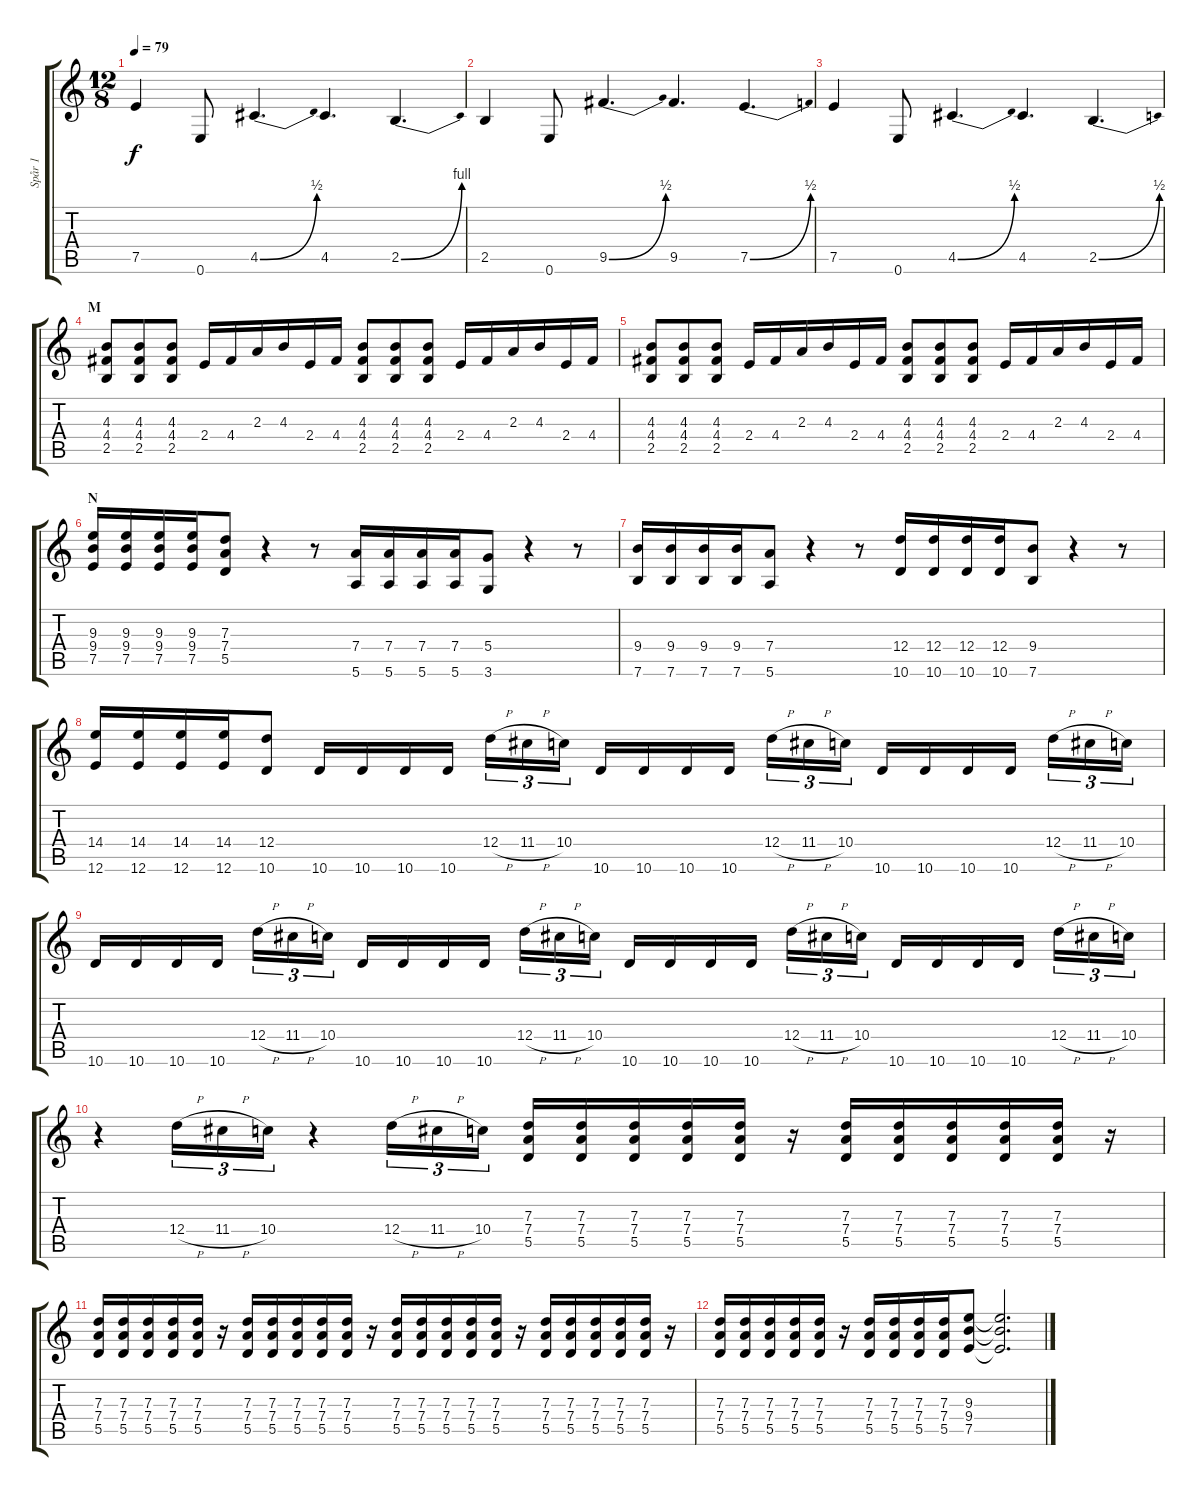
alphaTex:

\track ("Spår 1" "Spår 1") {instrument distortionguitar}
\staff {score tabs}
\tuning (E4 B3 G3 D3 A2 E2) {hide}
\ts (12 8)
\tempo 79
\clef g2
\ks c
7.5.4{dy f} 0.6.8 4.5{be (bend 0 0 60 2)}.4{d} 4.5.4{d} 2.5{be (bend 0 0 60 4)}.4{d} |
2.5.4 0.6.8 9.5{be (bend 0 0 60 2)}.4{d} 9.5.4{d} 7.5{be (bend 0 0 60 2)}.4{d} |
7.5.4 0.6.8 4.5{be (bend 0 0 60 2)}.4{d} 4.5.4{d} 2.5{be (bend 0 0 60 2)}.4{d} |
\section ("" "M")
(4.3 4.4 2.5).8 (4.3 4.4 2.5).8 (4.3 4.4 2.5).8 2.4.16 4.4.16 2.3.16 4.3.16 2.4.16 4.4.16 (4.3 4.4 2.5).8 (4.3 4.4 2.5).8 (4.3 4.4 2.5).8 2.4.16 4.4.16 2.3.16 4.3.16 2.4.16 4.4.16 |
(4.3 4.4 2.5).8 (4.3 4.4 2.5).8 (4.3 4.4 2.5).8 2.4.16 4.4.16 2.3.16 4.3.16 2.4.16 4.4.16 (4.3 4.4 2.5).8 (4.3 4.4 2.5).8 (4.3 4.4 2.5).8 2.4.16 4.4.16 2.3.16 4.3.16 2.4.16 4.4.16 |
\section ("" "N")
(9.3 9.4 7.5).16 (9.3 9.4 7.5).16 (9.3 9.4 7.5).16 (9.3 9.4 7.5).16 (7.3 7.4 5.5).8 r.4 r.8 (7.4 5.6).16 (7.4 5.6).16 (7.4 5.6).16 (7.4 5.6).16 (5.4 3.6).8 r.4 r.8 |
(9.4 7.6).16 (9.4 7.6).16 (9.4 7.6).16 (9.4 7.6).16 (7.4 5.6).8 r.4 r.8 (12.4 10.6).16 (12.4 10.6).16 (12.4 10.6).16 (12.4 10.6).16 (9.4 7.6).8 r.4 r.8 |
(14.4 12.6).16 (14.4 12.6).16 (14.4 12.6).16 (14.4 12.6).16 (12.4 10.6).8 10.6.16 10.6.16 10.6.16 10.6.16 12.4{h}.16{tu (3 2)} 11.4{h}.16{tu (3 2)} 10.4.16{tu (3 2)} 10.6.16 10.6.16 10.6.16 10.6.16 12.4{h}.16{tu (3 2)} 11.4{h}.16{tu (3 2)} 10.4.16{tu (3 2)} 10.6.16 10.6.16 10.6.16 10.6.16 12.4{h}.16{tu (3 2)} 11.4{h}.16{tu (3 2)} 10.4.16{tu (3 2)} |
10.6.16 10.6.16 10.6.16 10.6.16 12.4{h}.16{tu (3 2)} 11.4{h}.16{tu (3 2)} 10.4.16{tu (3 2)} 10.6.16 10.6.16 10.6.16 10.6.16 12.4{h}.16{tu (3 2)} 11.4{h}.16{tu (3 2)} 10.4.16{tu (3 2)} 10.6.16 10.6.16 10.6.16 10.6.16 12.4{h}.16{tu (3 2)} 11.4{h}.16{tu (3 2)} 10.4.16{tu (3 2)} 10.6.16 10.6.16 10.6.16 10.6.16 12.4{h}.16{tu (3 2)} 11.4{h}.16{tu (3 2)} 10.4.16{tu (3 2)} |
r.4 12.4{h}.16{tu (3 2)} 11.4{h}.16{tu (3 2)} 10.4.16{tu (3 2)} r.4 12.4{h}.16{tu (3 2)} 11.4{h}.16{tu (3 2)} 10.4.16{tu (3 2)} (7.3 7.4 5.5).16 (7.3 7.4 5.5).16 (7.3 7.4 5.5).16 (7.3 7.4 5.5).16 (7.3 7.4 5.5).16 r.16 (7.3 7.4 5.5).16 (7.3 7.4 5.5).16 (7.3 7.4 5.5).16 (7.3 7.4 5.5).16 (7.3 7.4 5.5).16 r.16 |
(7.3 7.4 5.5).16 (7.3 7.4 5.5).16 (7.3 7.4 5.5).16 (7.3 7.4 5.5).16 (7.3 7.4 5.5).16 r.16 (7.3 7.4 5.5).16 (7.3 7.4 5.5).16 (7.3 7.4 5.5).16 (7.3 7.4 5.5).16 (7.3 7.4 5.5).16 r.16 (7.3 7.4 5.5).16 (7.3 7.4 5.5).16 (7.3 7.4 5.5).16 (7.3 7.4 5.5).16 (7.3 7.4 5.5).16 r.16 (7.3 7.4 5.5).16 (7.3 7.4 5.5).16 (7.3 7.4 5.5).16 (7.3 7.4 5.5).16 (7.3 7.4 5.5).16 r.16 |
(7.3 7.4 5.5).16 (7.3 7.4 5.5).16 (7.3 7.4 5.5).16 (7.3 7.4 5.5).16 (7.3 7.4 5.5).16 r.16 (7.3 7.4 5.5).16 (7.3 7.4 5.5).16 (7.3 7.4 5.5).16 (7.3 7.4 5.5).16 (9.3 9.4 7.5).8 (9.3{t} 9.4{t} 7.5{t}).2{d}
